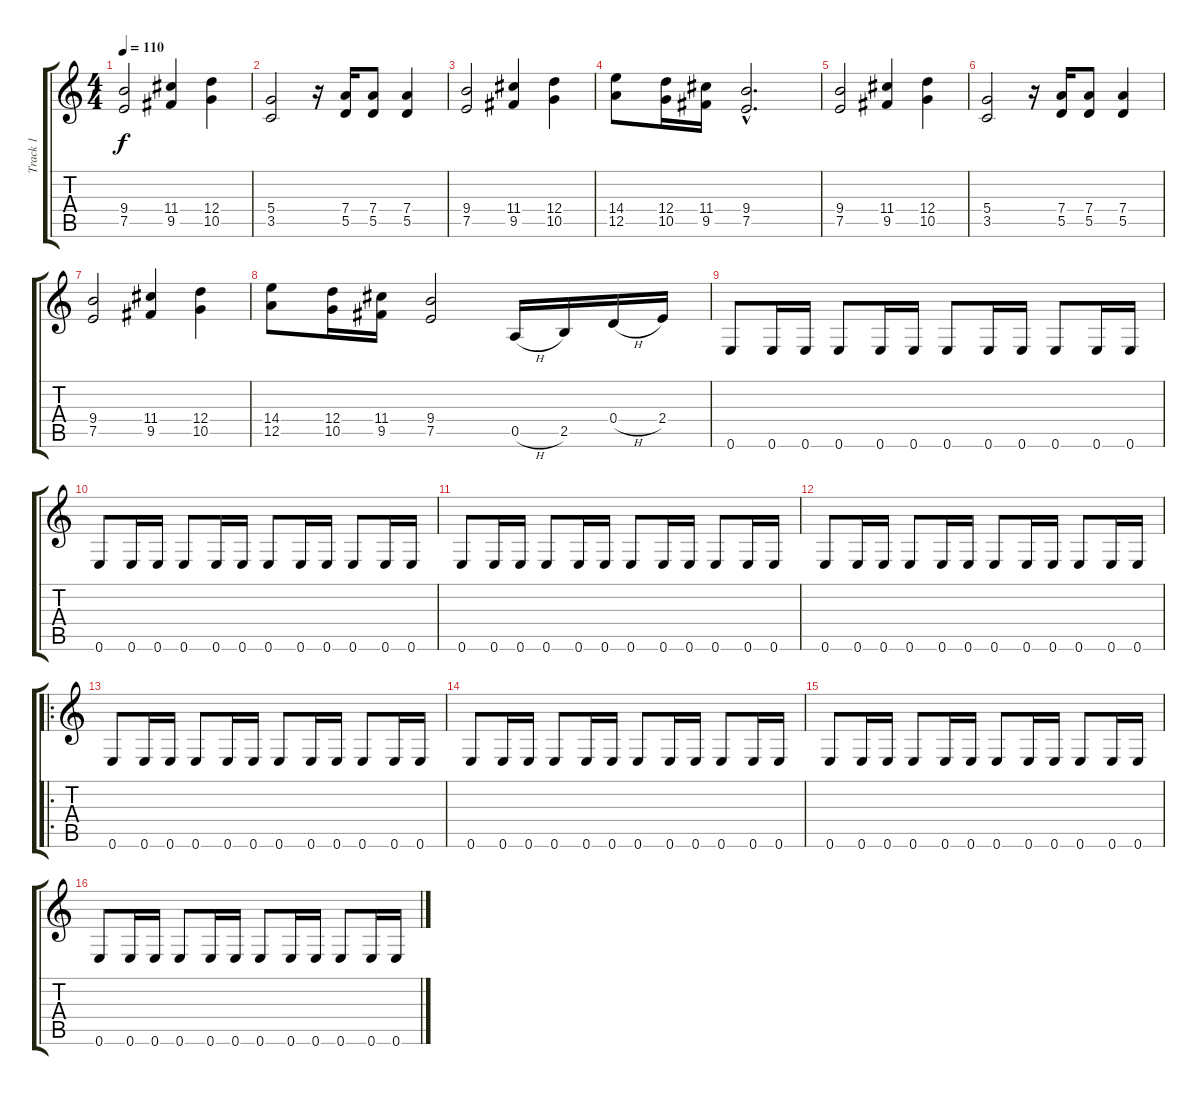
\track ("Track 1" "Track 1") {instrument overdrivenguitar}
\staff {score tabs}
\tuning (E4 B3 G3 D3 A2 E2) {hide}
\ts (4 4)
\tempo 110
\clef g2
\ks c
(9.4 7.5).2{dy f instrument overdrivenguitar} (11.4 9.5).4 (12.4 10.5).4 |
(5.4 3.5).2 r.16 (7.4 5.5).16 (7.4 5.5).8 (7.4 5.5).4 |
(9.4 7.5).2 (11.4 9.5).4 (12.4 10.5).4 |
(14.4 12.5).8 (12.4 10.5).16 (11.4 9.5).16 (9.4{hac} 7.5{hac}).2{d} |
(9.4 7.5).2 (11.4 9.5).4 (12.4 10.5).4 |
(5.4 3.5).2 r.16 (7.4 5.5).16 (7.4 5.5).8 (7.4 5.5).4 |
(9.4 7.5).2 (11.4 9.5).4 (12.4 10.5).4 |
(14.4 12.5).8 (12.4 10.5).16 (11.4 9.5).16 (9.4 7.5).2 0.5{h}.16 2.5.16 0.4{h}.16 2.4.16 |
0.6.8 0.6.16 0.6.16 0.6.8 0.6.16 0.6.16 0.6.8 0.6.16 0.6.16 0.6.8 0.6.16 0.6.16 |
0.6.8 0.6.16 0.6.16 0.6.8 0.6.16 0.6.16 0.6.8 0.6.16 0.6.16 0.6.8 0.6.16 0.6.16 |
0.6.8 0.6.16 0.6.16 0.6.8 0.6.16 0.6.16 0.6.8 0.6.16 0.6.16 0.6.8 0.6.16 0.6.16 |
0.6.8 0.6.16 0.6.16 0.6.8 0.6.16 0.6.16 0.6.8 0.6.16 0.6.16 0.6.8 0.6.16 0.6.16 |
\ro
0.6.8 0.6.16 0.6.16 0.6.8 0.6.16 0.6.16 0.6.8 0.6.16 0.6.16 0.6.8 0.6.16 0.6.16 |
0.6.8 0.6.16 0.6.16 0.6.8 0.6.16 0.6.16 0.6.8 0.6.16 0.6.16 0.6.8 0.6.16 0.6.16 |
0.6.8 0.6.16 0.6.16 0.6.8 0.6.16 0.6.16 0.6.8 0.6.16 0.6.16 0.6.8 0.6.16 0.6.16 |
0.6.8 0.6.16 0.6.16 0.6.8 0.6.16 0.6.16 0.6.8 0.6.16 0.6.16 0.6.8 0.6.16 0.6.16
